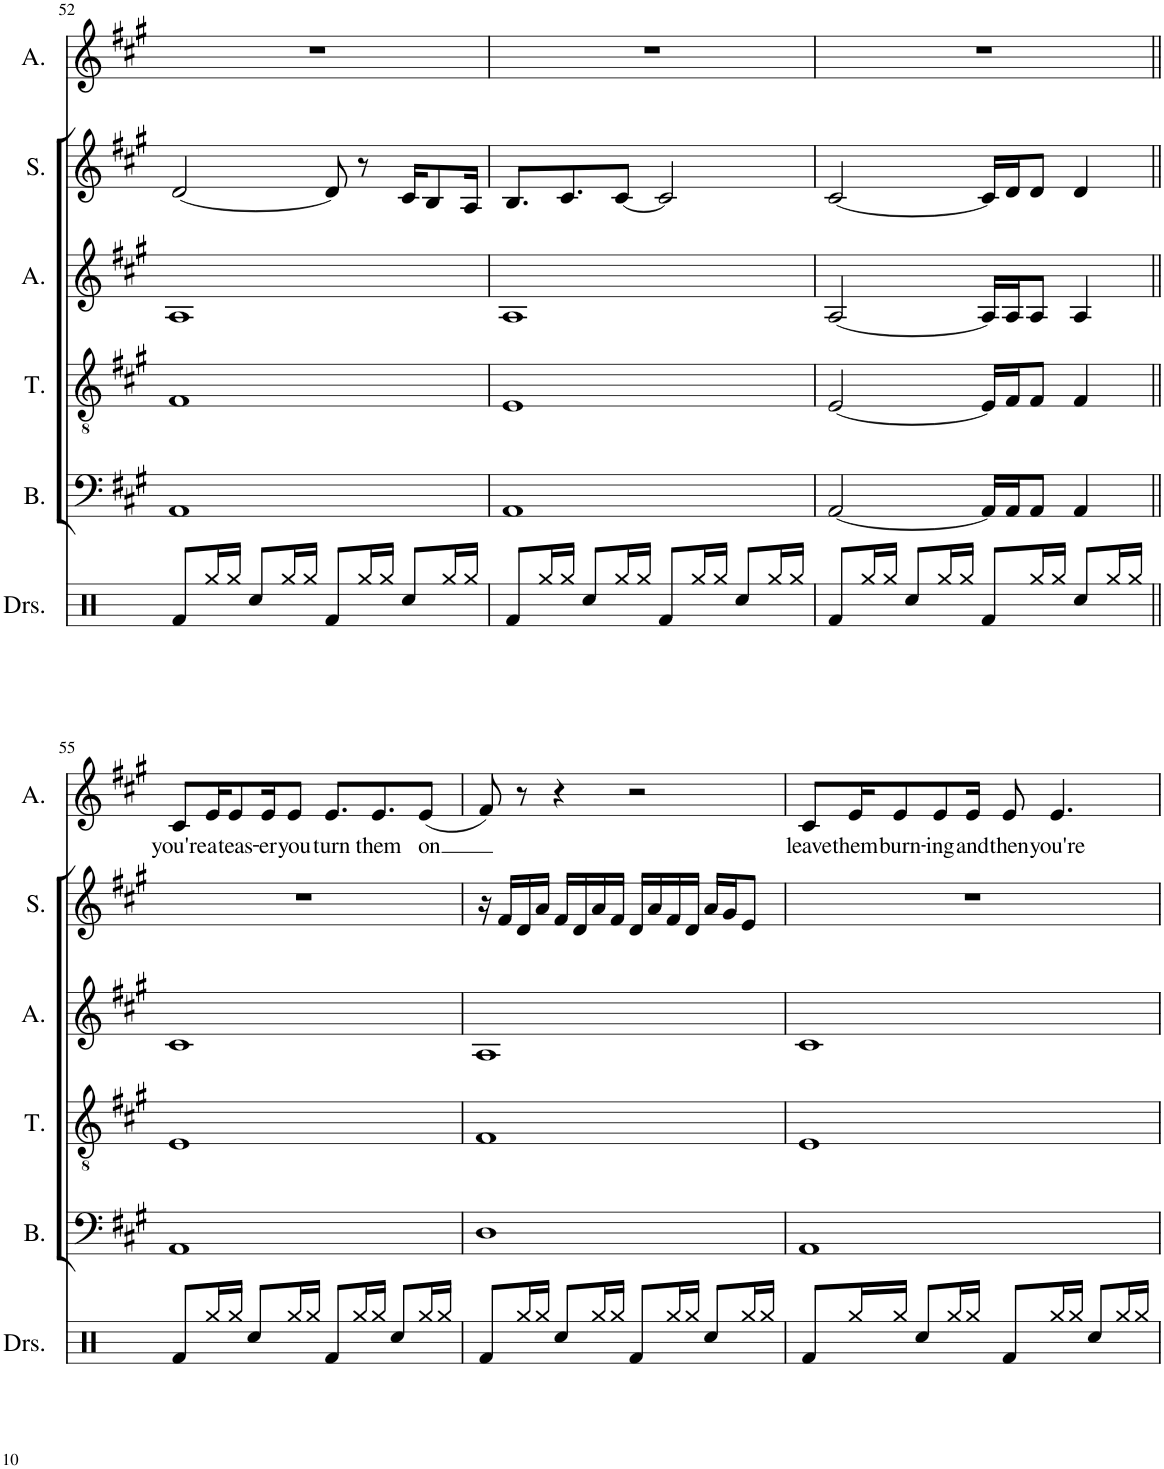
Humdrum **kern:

**kern	**kern	**kern	**kern	**kern	**kern	**text
*part6	*part5	*part4	*part3	*part2	*part1	*part1
*staff6	*staff5	*staff4	*staff3	*staff2	*staff1	*staff1
*I"Drumset	*I"Bass	*I"Tenor	*I"Alto	*I"Soprano	*I"Alto	*
*I'Drs.	*I'B.	*I'T.	*I'A.	*I'S.	*I'A.	*
!!LO:PB:g=z
*clefX	*clefF4	*clefGv2	*clefG2	*clefG2	*clefG2	*
*k[]	*k[f#c#g#]	*k[f#c#g#]	*k[f#c#g#]	*k[f#c#g#]	*k[f#c#g#]	*
*M4/4	*M4/4	*M4/4	*M4/4	*M4/4	*M4/4	*
=52	=52	=52	=52	=52	=52	=52
8Rf/L	1AA	1F#	1A	[2d/	1r	.
16Rgg/L	.	.	.	.	.	.
16Rgg/JJ	.	.	.	.	.	.
8Rcc/L	.	.	.	.	.	.
16Rgg/L	.	.	.	.	.	.
16Rgg/JJ	.	.	.	.	.	.
8Rf/L	.	.	.	8d/]	.	.
16Rgg/L	.	.	.	8r	.	.
16Rgg/JJ	.	.	.	.	.	.
8Rcc/L	.	.	.	16c#/KL	.	.
.	.	.	.	8B/	.	.
16Rgg/L	.	.	.	.	.	.
16Rgg/JJ	.	.	.	16A/Jk	.	.
=53	=53	=53	=53	=53	=53	=53
8Rf/L	1AA	1E	1A	8.B/L	1r	.
16Rgg/L	.	.	.	.	.	.
16Rgg/JJ	.	.	.	8.c#/	.	.
8Rcc/L	.	.	.	.	.	.
16Rgg/L	.	.	.	[8c#/J	.	.
16Rgg/JJ	.	.	.	.	.	.
8Rf/L	.	.	.	2c#/]	.	.
16Rgg/L	.	.	.	.	.	.
16Rgg/JJ	.	.	.	.	.	.
8Rcc/L	.	.	.	.	.	.
16Rgg/L	.	.	.	.	.	.
16Rgg/JJ	.	.	.	.	.	.
=54	=54	=54	=54	=54	=54	=54
8Rf/L	[2AA/	[2E/	[2A/	[2c#/	1r	.
16Rgg/L	.	.	.	.	.	.
16Rgg/JJ	.	.	.	.	.	.
8Rcc/L	.	.	.	.	.	.
16Rgg/L	.	.	.	.	.	.
16Rgg/JJ	.	.	.	.	.	.
8Rf/L	16AA/LL]	16E/LL]	16A/LL]	16c#/LL]	.	.
.	16AA/J	16F#/J	16A/J	16d/J	.	.
16Rgg/L	8AA/J	8F#/J	8A/J	8d/J	.	.
16Rgg/JJ	.	.	.	.	.	.
8Rcc/L	4AA/	4F#/	4A/	4d/	.	.
16Rgg/L	.	.	.	.	.	.
16Rgg/JJ	.	.	.	.	.	.
!!LO:LB:g=z
=55||	=55||	=55||	=55||	=55||	=55||	=55||
!	!	!	!	!	!	!LO:LY:b
8Rf/L	1AA	1E	1c#	1r	8c#/L	you're
!	!	!	!	!	!	!LO:LY:b
16Rgg/L	.	.	.	.	16e/K	a
!	!	!	!	!	!	!LO:LY:b
16Rgg/JJ	.	.	.	.	8e/	teas-
8Rcc/L	.	.	.	.	.	.
!	!	!	!	!	!	!LO:LY:b
.	.	.	.	.	16e/K	-er
!	!	!	!	!	!	!LO:LY:b
16Rgg/L	.	.	.	.	8e/J	you
16Rgg/JJ	.	.	.	.	.	.
!	!	!	!	!	!	!LO:LY:b
8Rf/L	.	.	.	.	8.e/L	turn
16Rgg/L	.	.	.	.	.	.
!	!	!	!	!	!	!LO:LY:b
16Rgg/JJ	.	.	.	.	8.e/	them
8Rcc/L	.	.	.	.	.	.
!	!	!	!	!	!	!LO:LY:b
16Rgg/L	.	.	.	.	(8e/J	on
16Rgg/JJ	.	.	.	.	.	.
=56	=56	=56	=56	=56	=56	=56
8Rf/L	1D	1F#	1A	16r	8f#/)	.
.	.	.	.	16f#/LL	.	.
16Rgg/L	.	.	.	16d/	8r	.
16Rgg/JJ	.	.	.	16a/JJ	.	.
8Rcc/L	.	.	.	16f#/LL	4r	.
.	.	.	.	16d/	.	.
16Rgg/L	.	.	.	16a/	.	.
16Rgg/JJ	.	.	.	16f#/JJ	.	.
8Rf/L	.	.	.	16d/LL	2r	.
.	.	.	.	16a/	.	.
16Rgg/L	.	.	.	16f#/	.	.
16Rgg/JJ	.	.	.	16d/JJ	.	.
8Rcc/L	.	.	.	16a/LL	.	.
.	.	.	.	16g#/J	.	.
16Rgg/L	.	.	.	8e/J	.	.
16Rgg/JJ	.	.	.	.	.	.
=57	=57	=57	=57	=57	=57	=57
!	!	!	!	!	!	!LO:LY:b
8Rf/L	1AA	1E	1c#	1r	8c#/L	leave
!	!	!	!	!	!	!LO:LY:b
16Rgg/L	.	.	.	.	16e/K	them
!	!	!	!	!	!	!LO:LY:b
16Rgg/JJ	.	.	.	.	8e/	burn-
8Rcc/L	.	.	.	.	.	.
!	!	!	!	!	!	!LO:LY:b
.	.	.	.	.	8e/	-ing
16Rgg/L	.	.	.	.	.	.
!	!	!	!	!	!	!LO:LY:b
16Rgg/JJ	.	.	.	.	16e/Jk	and
!	!	!	!	!	!	!LO:LY:b
8Rf/L	.	.	.	.	8e/	then
!	!	!	!	!	!	!LO:LY:b
16Rgg/L	.	.	.	.	4.e/	you're
16Rgg/JJ	.	.	.	.	.	.
8Rcc/L	.	.	.	.	.	.
16Rgg/L	.	.	.	.	.	.
16Rgg/JJ	.	.	.	.	.	.
=	=	=	=	=	=	=
*-	*-	*-	*-	*-	*-	*-
